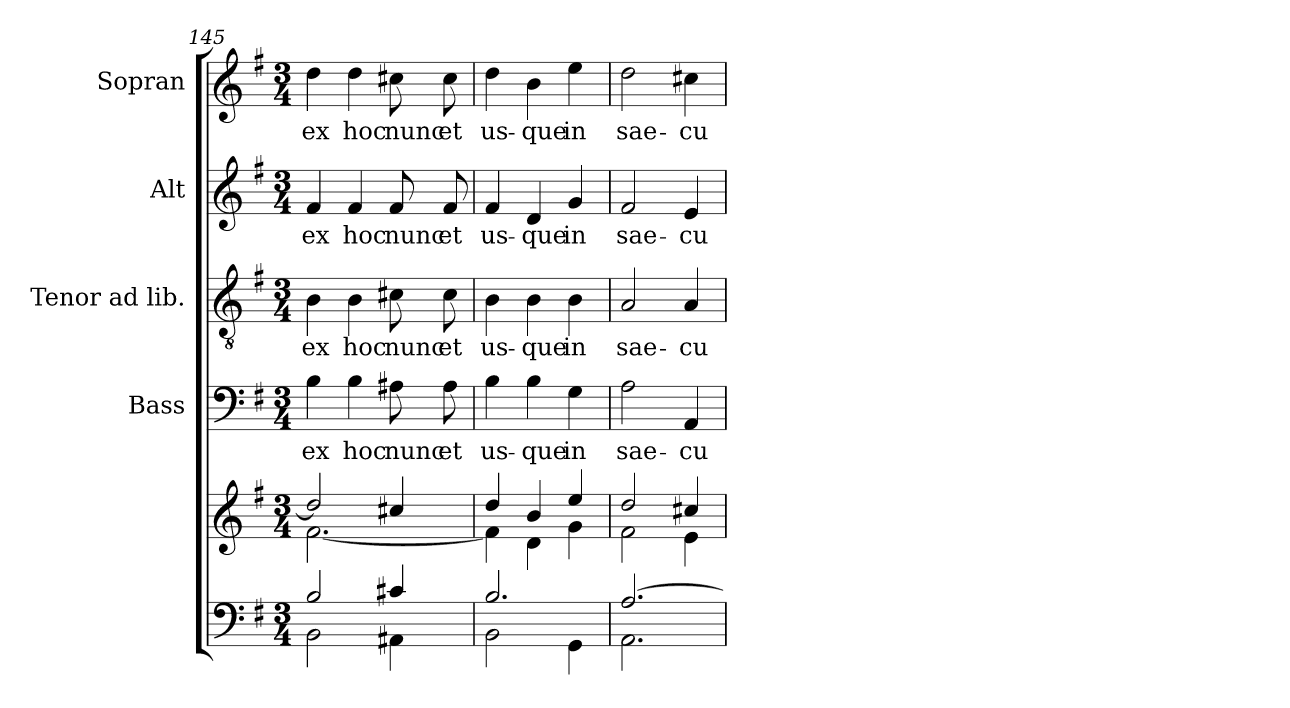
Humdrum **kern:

**kern	**kern	**kern	**text	**kern	**text	**kern	**text	**kern	**text
*part5	*part5	*part4	*part4	*part3	*part3	*part2	*part2	*part1	*part1
*staff6	*staff5	*staff4	*staff4	*staff3	*staff3	*staff2	*staff2	*staff1	*staff1
*	*	*I"Bass	*	*I"Tenor ad lib.	*	*I"Alt	*	*I"Sopran	*
*	*	*I'B.	*	*I'T.	*	*I'A.	*	*I'S.	*
*clefF4	*clefG2	*clefF4	*	*clefGv2	*	*clefG2	*	*clefG2	*
*k[f#]	*k[f#]	*k[f#]	*	*k[f#]	*	*k[f#]	*	*k[f#]	*
*G:	*G:	*G:	*	*G:	*	*G:	*	*G:	*
*M3/4	*M3/4	*M3/4	*	*M3/4	*	*M3/4	*	*M3/4	*
=145	=145	=145	=145	=145	=145	=145	=145	=145	=145
*^	*^	*	*	*	*	*	*	*	*
!	!	!	!	!	!LO:LY:b	!	!LO:LY:b	!	!LO:LY:b	!	!LO:LY:b
2B/	2BB\	2dd/]	[<2.f#\	4B\	ex	4B\	ex	4f#/	ex	4dd\	ex
!	!	!	!	!	!LO:LY:b	!	!LO:LY:b	!	!LO:LY:b	!	!LO:LY:b
.	.	.	.	4B\	hoc	4B\	hoc	4f#/	hoc	4dd\	hoc
!	!	!	!	!	!LO:LY:b	!	!LO:LY:b	!	!LO:LY:b	!	!LO:LY:b
4c#X/	4AA#X\	4cc#X/	.	8A#X\	nunc	8c#X\	nunc	8f#/	nunc	8cc#X\	nunc
!	!	!	!	!	!LO:LY:b	!	!LO:LY:b	!	!LO:LY:b	!	!LO:LY:b
.	.	.	.	8A#\	et	8c#\	et	8f#/	et	8cc#\	et
=146	=146	=146	=146	=146	=146	=146	=146	=146	=146	=146	=146
!	!	!	!	!	!LO:LY:b	!	!LO:LY:b	!	!LO:LY:b	!	!LO:LY:b
2.B/	2BB\	4dd/	4f#\]	4B\	us-	4B\	us-	4f#/	us-	4dd\	us-
!	!	!	!	!	!LO:LY:b	!	!LO:LY:b	!	!LO:LY:b	!	!LO:LY:b
.	.	4b/	4d\	4B\	-que	4B\	-que	4d/	-que	4b\	-que
!	!	!	!	!	!LO:LY:b	!	!LO:LY:b	!	!LO:LY:b	!	!LO:LY:b
.	4GG\	4ee/	4g\	4G\	in	4B\	in	4g/	in	4ee\	in
=147	=147	=147	=147	=147	=147	=147	=147	=147	=147	=147	=147
!	!	!	!	!	!LO:LY:b	!	!LO:LY:b	!	!LO:LY:b	!	!LO:LY:b
[>2.A/	2.AA\	2dd/	2f#\	2A\	sae-	2A/	sae-	2f#/	sae-	2dd\	sae-
!	!	!	!	!	!LO:LY:b	!	!LO:LY:b	!	!LO:LY:b	!	!LO:LY:b
.	.	4cc#X/	4e\	4AA/	-cu-	4A/	-cu-	4e/	-cu-	4cc#X\	-cu-
*v	*v	*	*	*	*	*	*	*	*	*	*
*	*v	*v	*	*	*	*	*	*	*	*
=	=	=	=	=	=	=	=	=	=
*-	*-	*-	*-	*-	*-	*-	*-	*-	*-
